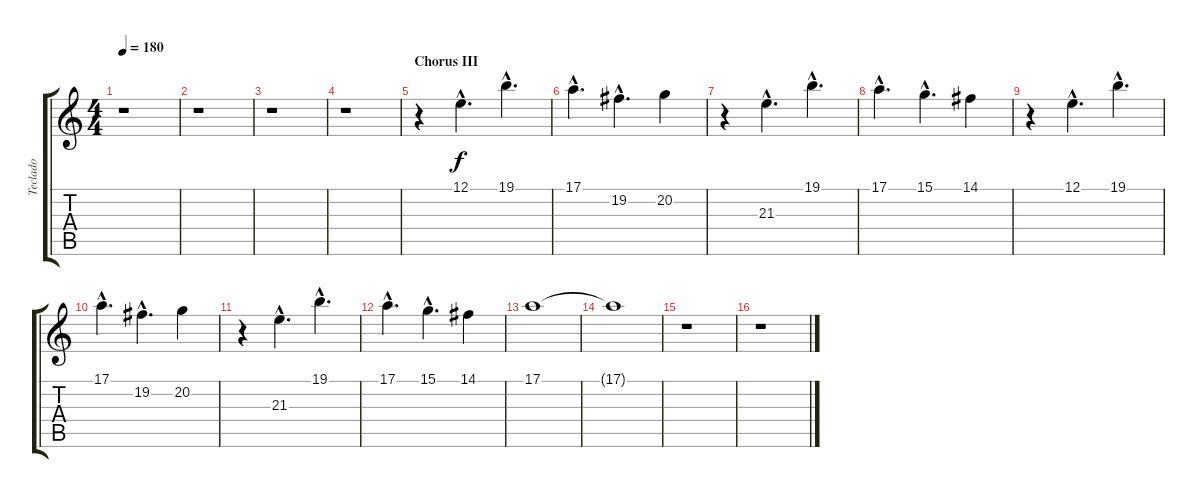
\track ("Teclado" "Teclado") {instrument stringensemble1}
\staff {score tabs}
\tuning (E4 B3 G3 D3 A2 E2) {hide}
\ts (4 4)
\tempo 180
\clef g2
\ks c
r.1{dy f} |
r.1 |
r.1 |
r.1 |
\section ("" "Chorus III")
r.4 12.1{hac}.4{d} 19.1{hac}.4{d} |
17.1{hac}.4{d} 19.2{hac}.4{d} 20.2.4 |
r.4 21.3{hac}.4{d} 19.1{hac}.4{d} |
17.1{hac}.4{d} 15.1{hac}.4{d} 14.1.4 |
r.4 12.1{hac}.4{d} 19.1{hac}.4{d} |
17.1{hac}.4{d} 19.2{hac}.4{d} 20.2.4 |
r.4 21.3{hac}.4{d} 19.1{hac}.4{d} |
17.1{hac}.4{d} 15.1{hac}.4{d} 14.1.4 |
17.1.1 |
17.1{t}.1 |
r.1 |
r.1
